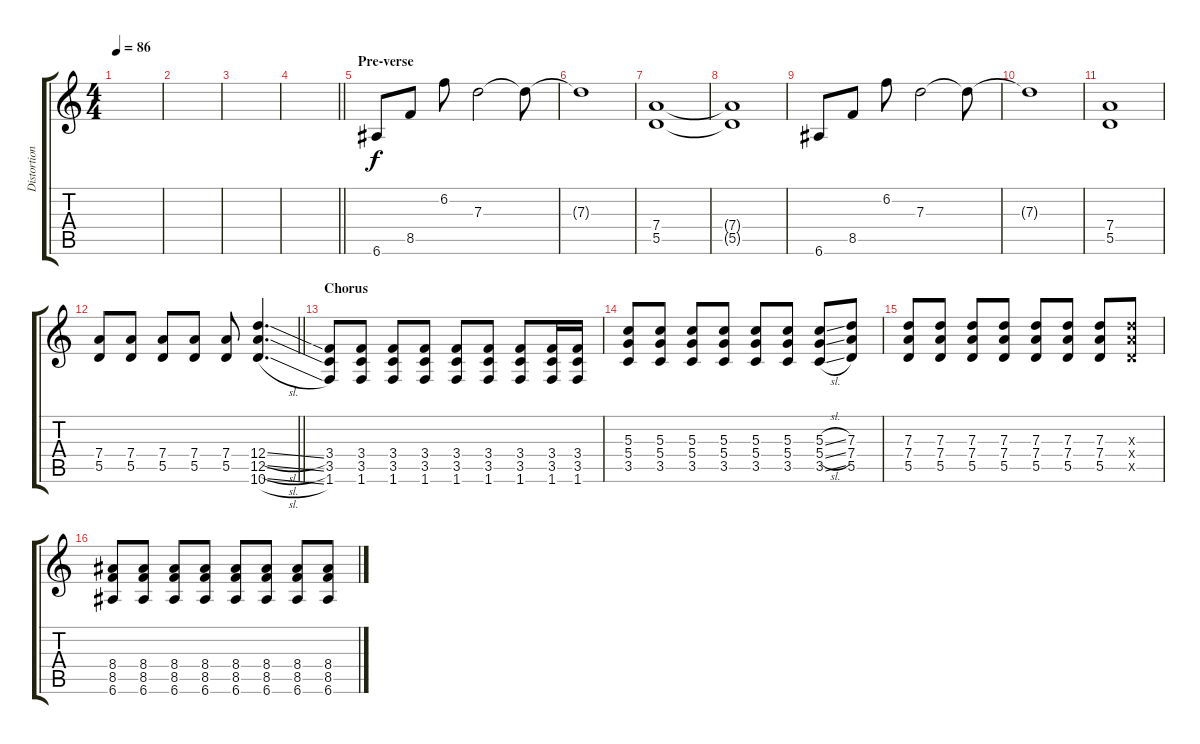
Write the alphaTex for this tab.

\track ("Distortion" "Distortion") {instrument distortionguitar}
\staff {score tabs}
\tuning (E4 B3 G3 D3 A2 E2) {hide}
\ts (4 4)
\tempo 86
\clef g2
\ks c
|
|
|
\barLineRight lightlight
|
\section ("" "Pre-verse")
6.6.8 8.5.8 6.2.8 7.3.2 7.3{t}.8 |
7.3{t}.1 |
(7.4 5.5).1 |
(7.4{t} 5.5{t}).1 |
6.6.8 8.5.8 6.2.8 7.3.2 7.3{t}.8 |
7.3{t}.1 |
(7.4 5.5).1 |
\barLineRight lightlight
(7.4 5.5).8 (7.4 5.5).8 (7.4 5.5).8 (7.4 5.5).8 (7.4 5.5).8 (12.4{sl} 12.5{sl} 10.6{sl}).4{d} |
\section ("" "Chorus")
(3.4 3.5 1.6).8 (3.4 3.5 1.6).8 (3.4 3.5 1.6).8 (3.4 3.5 1.6).8 (3.4 3.5 1.6).8 (3.4 3.5 1.6).8 (3.4 3.5 1.6).8 (3.4 3.5 1.6).16 (3.4 3.5 1.6).16 |
(5.3 5.4 3.5).8 (5.3 5.4 3.5).8 (5.3 5.4 3.5).8 (5.3 5.4 3.5).8 (5.3 5.4 3.5).8 (5.3 5.4 3.5).8 (5.3{sl} 5.4{sl} 3.5{sl}).8 (7.3 7.4 5.5).8 |
(7.3 7.4 5.5).8 (7.3 7.4 5.5).8 (7.3 7.4 5.5).8 (7.3 7.4 5.5).8 (7.3 7.4 5.5).8 (7.3 7.4 5.5).8 (7.3 7.4 5.5).8 (7.3{x} 7.4{x} 5.5{x}).8 |
(8.4 8.5 6.6).8 (8.4 8.5 6.6).8 (8.4 8.5 6.6).8 (8.4 8.5 6.6).8 (8.4 8.5 6.6).8 (8.4 8.5 6.6).8 (8.4 8.5 6.6).8 (8.4 8.5 6.6).8
